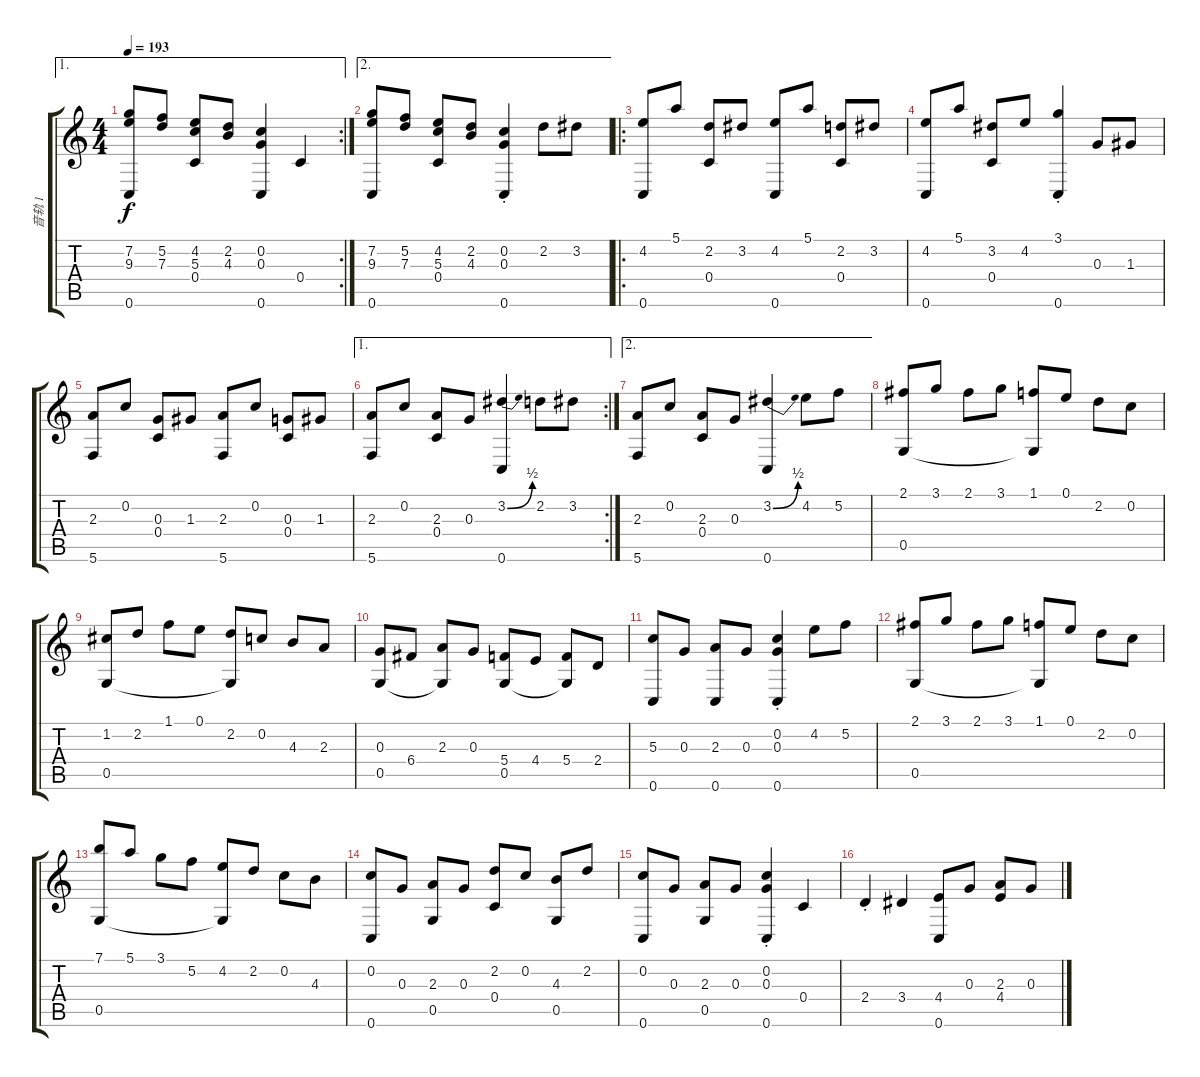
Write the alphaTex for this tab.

\track ("音轨 1" "音轨 1") {instrument acousticguitarsteel}
\staff {score tabs}
\tuning (E4 C4 G3 C3 G2 C2) {hide}
\ae 1
\rc 2
\ts (4 4)
\tempo 193
\clef g2
\ks c
(7.2 9.3 0.6).8{dy f} (5.2 7.3).8 (4.2 5.3 0.4).8 (2.2 4.3).8 (0.2 0.3 0.6).4 0.4.4 |
\ae 2
(7.2 9.3 0.6).8 (5.2 7.3).8 (4.2 5.3 0.4).8 (2.2 4.3).8 (0.2{st} 0.3{st} 0.6{st}).4 2.2.8 3.2.8 |
\ro
(4.2 0.6).8 5.1.8 (2.2 0.4).8 3.2.8 (4.2 0.6).8 5.1.8 (2.2 0.4).8 3.2.8 |
(4.2 0.6).8 5.1.8 (3.2 0.4).8 4.2.8 (3.1{st} 0.6{st}).4 0.3.8 1.3.8 |
(2.3 5.6).8 0.2.8 (0.3 0.4).8 1.3.8 (2.3 5.6).8 0.2.8 (0.3 0.4).8 1.3.8 |
\ae 1
\rc 2
(2.3 5.6).8 0.2.8 (2.3 0.4).8 0.3.8 (3.2{be (bend 0 0 60 2)} 0.6).4 2.2.8 3.2.8 |
\ae 2
(2.3 5.6).8 0.2.8 (2.3 0.4).8 0.3.8 (3.2{be (bend 0 0 60 2)} 0.6).4 4.2.8 5.2.8 |
(2.1 0.5).8 3.1.8 2.1.8 3.1.8 (1.1 0.5{t}).8 0.1.8 2.2.8 0.2.8 |
(1.2 0.5).8 2.2.8 1.1.8 0.1.8 (2.2 0.5{t}).8 0.2.8 4.3.8 2.3.8 |
(0.3 0.5).8 6.4.8 (2.3 0.5{t}).8 0.3.8 (5.4 0.5).8 4.4.8 (5.4 0.5{t}).8 2.4.8 |
(5.3 0.6).8 0.3.8 (2.3 0.6).8 0.3.8 (0.2{st} 0.3{st} 0.6{st}).4 4.2.8 5.2.8 |
(2.1 0.5).8 3.1.8 2.1.8 3.1.8 (1.1 0.5{t}).8 0.1.8 2.2.8 0.2.8 |
(7.1 0.5).8 5.1.8 3.1.8 5.2.8 (4.2 0.5{t}).8 2.2.8 0.2.8 4.3.8 |
(0.2 0.6).8 0.3.8 (2.3 0.5).8 0.3.8 (2.2 0.4).8 0.2.8 (4.3 0.5).8 2.2.8 |
(0.2 0.6).8 0.3.8 (2.3 0.5).8 0.3.8 (0.2{st} 0.3{st} 0.6{st}).4 0.4.4 |
2.4{st}.4 3.4.4 (4.4 0.6).8 0.3.8 (2.3 4.4).8 0.3.8
